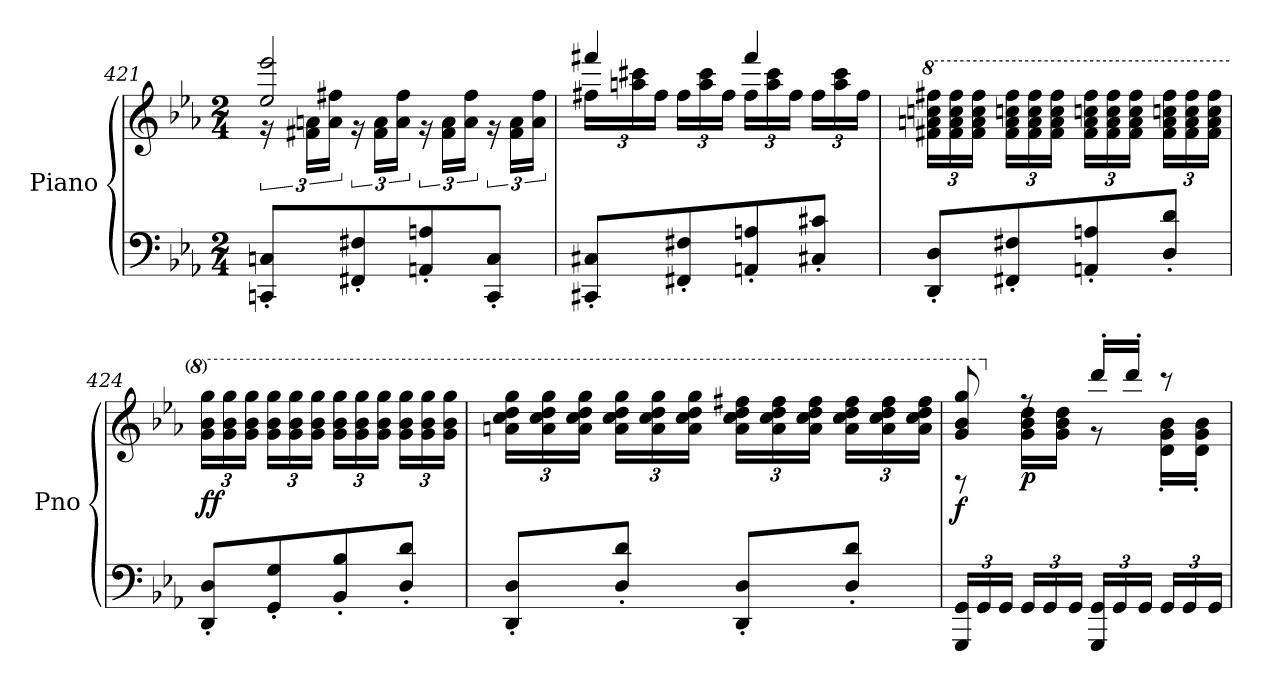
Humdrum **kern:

**kern	**kern	**dynam
*part1	*part1	*part1
*staff2	*staff1	*staff1/2
*I"Piano	*	*
*I'Pno	*	*
*clefF4	*clefG2	*
*k[b-e-a-]	*k[b-e-a-]	*
*M2/4	*M2/4	*
=421	=421	=421
*	*^	*
8CCn/' 8Cn/'L	2ee-/ 2eee-/	24r	.
.	.	24f#X\ 24an\LL	.
.	.	24a\ 24ff#X\JJ	.
8FF#X/' 8F#X/'	.	24r	.
.	.	24f#\ 24a\LL	.
.	.	24a\ 24ff#\JJ	.
8AAn/' 8An/'	.	24r	.
.	.	24f#\ 24a\LL	.
.	.	24a\ 24ff#\JJ	.
8CC/' 8C/'J	.	24r	.
.	.	24f#\ 24a\LL	.
.	.	24a\ 24ff#\JJ	.
=422	=422	=422	=422
*	*	*Xbrackettup	*
8CC#X/' 8C#X/'L	4fff#X/	24ff#X\LL	.
.	.	24aan\ 24ccc#X\	.
.	.	24ff#\JJ	.
8FF#X/' 8F#X/'	.	24ff#\LL	.
.	.	24aa\ 24ccc#\	.
.	.	24ff#\JJ	.
8AAn/' 8An/'	4fff#/	24ff#\LL	.
.	.	24aa\ 24ccc#\	.
.	.	24ff#\JJ	.
8C#X/' 8c#X/'J	.	24ff#\LL	.
.	.	24aa\ 24ccc#\	.
.	.	24ff#\JJ	.
*	*v	*v	*
=423	=423	=423
*	*8va	*
8DD/' 8D/'L	24ff#X\ 24aan\ 24cccn\ 24fff#X\LL	.
.	24ff#\ 24aa\ 24ccc\ 24fff#\	.
.	24ff#\ 24aa\ 24ccc\ 24fff#\JJ	.
8FF#X/' 8F#X/'	24ff#\ 24aa\ 24cccn\ 24fff#\LL	.
.	24ff#\ 24aa\ 24ccc\ 24fff#\	.
.	24ff#\ 24aa\ 24ccc\ 24fff#\JJ	.
8AAn/' 8An/'	24ff#\ 24aa\ 24cccn\ 24fff#\LL	.
.	24ff#\ 24aa\ 24ccc\ 24fff#\	.
.	24ff#\ 24aa\ 24ccc\ 24fff#\JJ	.
8D/' 8d/'J	24ff#\ 24aa\ 24cccn\ 24fff#\LL	.
.	24ff#\ 24aa\ 24ccc\ 24fff#\	.
.	24ff#\ 24aa\ 24ccc\ 24fff#\JJ	.
!!LO:LB:g=z
=424	=424	=424
!	!	!LO:DY:b
8DD/' 8D/'L	24gg\ 24bb-\ 24ggg\LL	ff
.	24gg\ 24bb-\ 24ggg\	.
.	24gg\ 24bb-\ 24ggg\JJ	.
8GG/' 8G/'	24gg\ 24bb-\ 24ggg\LL	.
.	24gg\ 24bb-\ 24ggg\	.
.	24gg\ 24bb-\ 24ggg\JJ	.
8BB-/' 8B-/'	24gg\ 24bb-\ 24ggg\LL	.
.	24gg\ 24bb-\ 24ggg\	.
.	24gg\ 24bb-\ 24ggg\JJ	.
8D/' 8d/'J	24gg\ 24bb-\ 24ggg\LL	.
.	24gg\ 24bb-\ 24ggg\	.
.	24gg\ 24bb-\ 24ggg\JJ	.
=425	=425	=425
8DD/' 8D/'L	24aan\ 24ccc\ 24ddd\ 24ggg\LL	.
.	24aa\ 24ccc\ 24ddd\ 24ggg\	.
.	24aa\ 24ccc\ 24ddd\ 24ggg\JJ	.
8D/' 8d/'J	24aa\ 24ccc\ 24ddd\ 24ggg\LL	.
.	24aa\ 24ccc\ 24ddd\ 24ggg\	.
.	24aa\ 24ccc\ 24ddd\ 24ggg\JJ	.
8DD/' 8D/'L	24aa\ 24ccc\ 24ddd\ 24fff#X\LL	.
.	24aa\ 24ccc\ 24ddd\ 24fff#\	.
.	24aa\ 24ccc\ 24ddd\ 24fff#\JJ	.
8D/' 8d/'J	24aa\ 24ccc\ 24ddd\ 24fff#\LL	.
.	24aa\ 24ccc\ 24ddd\ 24fff#\	.
.	24aa\ 24ccc\ 24ddd\ 24fff#\JJ	.
=426	=426	=426
*Xbrackettup	*	*
*	*^	*
!	!	!	!LO:DY:b
24GGG/ 24GG/LL	8gg/ 8bb-/ 8ggg/	8re	f
24GG/	.	.	.
24GG/JJ	.	.	.
*	*X8va	*	*
!	!	!	!LO:DY:b
24GG/LL	8rff	16g\ 16b-\ 16dd\LL	p
24GG/	.	.	.
.	.	16g\ 16b-\ 16dd\JJ	.
24GG/JJ	.	.	.
24GGG/ 24GG/LL	16ddd'/LL	8r	.
24GG/	.	.	.
.	16ddd'/JJ	.	.
24GG/JJ	.	.	.
24GG/LL	8r	16d\' 16g\' 16b-\'LL	.
24GG/	.	.	.
.	.	16d\' 16g\' 16b-\'JJ	.
24GG/JJ	.	.	.
*	*v	*v	*
=	=	=
*-	*-	*-
